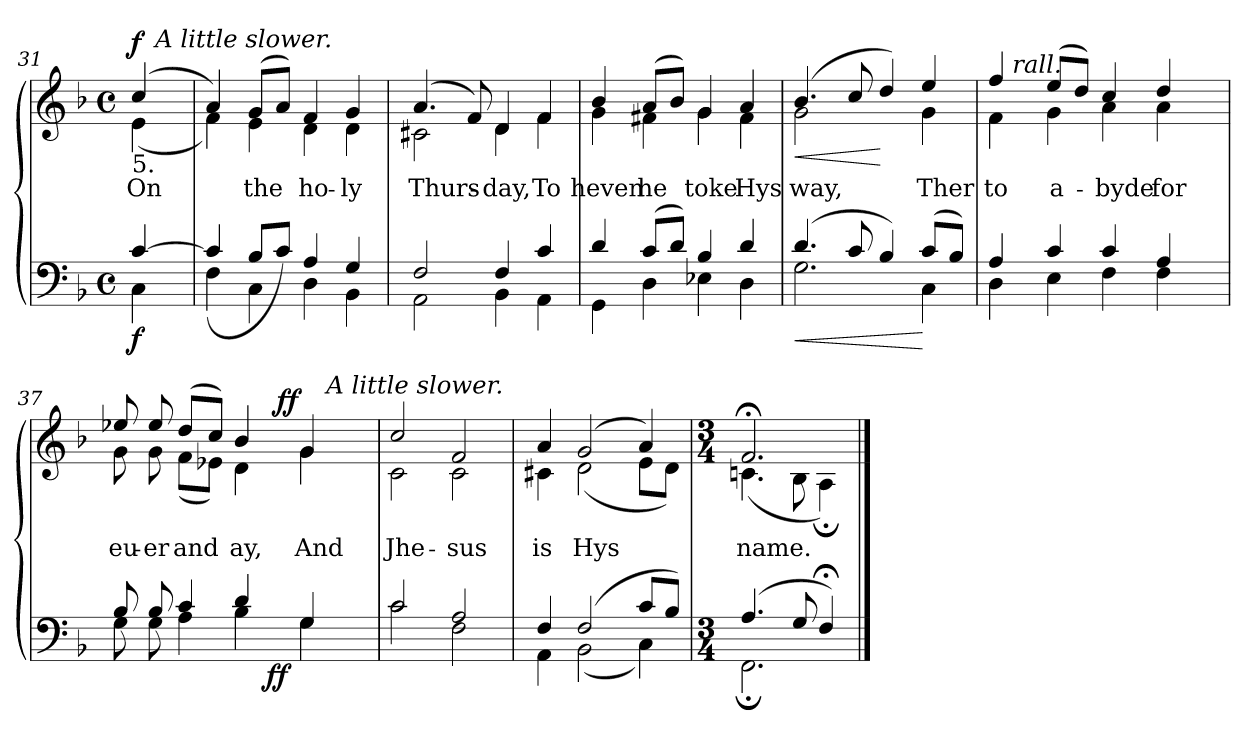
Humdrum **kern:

**kern	**dynam	**kern	**text	**dynam
*part2	*part2	*part1	*part1	*part1
*staff2	*staff2	*staff1	*staff1	*staff1
!!LO:LB:g=z
*clefF4	*	*clefG2	*	*
*k[b-]	*	*k[b-]	*	*
*F:	*	*F:	*	*
*M4/4	*	*M4/4	*	*
*met(c)	*	*met(c)	*	*
=31	=31	=31	=31	=31
*^	*	*^	*	*
!	!	!	!LO:TX:b:t=5.	!	!	!
!	!	!	!	!	!LO:LY:b:color=#000000	!
*	*	*	*	*^	*	*
[4ci/	(4Ci\	f	(4cci/	(4ei\	16.ryy	On	f
!	!	!	!	!	!LO:TX:a:i:t=A little slower.	!	!
.	.	.	.	.	8ryy	.	.
.	.	.	.	.	32ryy	.	.
*	*	*	*	*v	*v	*	*
=32	=32	=32	=32	=32	=32	=32
4ci/]	(4Fi\	.	4ai/)	4fi\)	.	.
!	!	!	!	!	!LO:LY:b:color=#000000	!
8B-i/L	4Ci\	.	(8gi/L	4ei\	the	.
8ci/J)	.	.	8ai/J)	.	.	.
!	!	!	!	!	!LO:LY:b:color=#000000	!
4Ai/	4Di\	.	4fi/	4di\	ho-	.
!	!	!	!	!	!LO:LY:b:color=#000000	!
4Gi/	4BB-i\	.	4gi/	4di\	-ly	.
=33	=33	=33	=33	=33	=33	=33
!	!	!	!	!	!LO:LY:b:color=#000000	!
2Fi/	2AAi\	.	(4.ai/	2c#Xi\	Thurs-	.
.	.	.	8fi/)	.	.	.
!	!	!	!	!	!LO:LY:b:color=#000000	!
4Fi/	4BB-i\	.	4di/	4di\	-day,	.
!	!	!	!	!	!LO:LY:b:color=#000000	!
4ci/	4AAi\	.	4fi/	4fi\	To	.
=34	=34	=34	=34	=34	=34	=34
!	!	!	!	!	!LO:LY:b:color=#000000	!
4di/	4GGi\	.	4b-i/	4gi\	heven	.
!	!	!	!	!	!LO:LY:b:color=#000000	!
(8ci/L	4Di\	.	(8ai/L	4f#Xi\	he	.
8di/J)	.	.	8b-i/J)	.	.	.
!	!	!	!	!	!LO:LY:b:color=#000000	!
4B-i/	4E-Xi\	.	4gi/	4gi\	toke	.
!	!	!	!	!	!LO:LY:b:color=#000000	!
4di/	4Di\	.	4ai/	4f#i\	Hys	.
=35	=35	=35	=35	=35	=35	=35
!	!	!LO:HP:b	!	!	!	!
!	!	!	!	!	!LO:LY:b:color=#000000	!LO:HP:b
(4.di/	2.Gi\	<	(4.b-i/	2gi\	way,	<
8ci/	.	.	8cci/	.	.	.
4B-i/)	.	.	4ddi/)	4ryy	.	[
!	!	!	!	!	!LO:LY:b:color=#000000	!
(8ci/L	4Ci\	[	4eei/	4gi\	Ther	.
8B-i/J)	.	.	.	.	.	.
!!LO:LB:g=z
=36	=36	=36	=36	=36	=36	=36
*	*^	*	*	*	*	*
!	!	!	!	!	!	!LO:LY:b:color=#000000	!
*	*	*	*	*	*^	*	*
4Ai/	4Di\	2.ryy	.	4ffi/	4fi\	16ryy	to	.
.	.	.	.	.	.	256..ryy	.	.
!	!	!	!	!	!	!LO:TX:a:i:t=rall.	!	!
.	.	.	.	.	.	2ryy	.	.
!	!	!	!	!	!	!	!LO:LY:b:color=#000000	!
4ci/	4Ei\	.	.	(8eei/L	4gi\	.	a-	.
.	.	.	.	8ddi/J)	.	.	.	.
!	!	!	!	!	!	!	!LO:LY:b:color=#000000	!
4ci/	4Fi\	.	.	4cci/	4ai\	.	-byde	.
.	.	.	.	.	.	4ryy	.	.
!	!	!	!	!	!	!	!LO:LY:b:color=#000000	!
4Ai/	4Fi\	4ryy	.	4ddi/	4ai\	.	for	.
.	.	.	.	.	.	8ryy	.	.
.	.	.	.	.	.	32ryy	.	.
.	.	.	.	.	.	64ryy	.	.
.	.	.	.	.	.	128ryy	.	.
.	.	.	.	.	.	1024ryy	.	.
*	*	*	*	*	*v	*v	*	*
=37	=37	=37	=37	=37	=37	=37	=37
*	*	*	*	*	*^	*	*
!	!	!	!	!	!	!	!LO:LY:b:color=#000000	!
*	*	*	*	*	*	*^	*	*
8B-i/	8Gi\	2ryy	.	8ee-Xi/	8gi\	2ryy	2..ryy	eu-	.
!	!	!	!	!	!	!	!	!LO:LY:b:color=#000000	!
8B-i/	8Gi\	.	.	8ee-i/	8gi\	.	.	-er	.
!	!	!	!	!	!	!	!	!LO:LY:b:color=#000000	!
4ci/	4Ai\	.	.	(8ddi/L	(8fi\L	.	.	and	.
.	.	.	.	8cci/J)	8e-Xi\J)	.	.	.	.
!	!	!	!	!	!	!	!	!LO:LY:b:color=#000000	!
4di/	4B-i\	8ryy	.	4b-i/	4di\	8ryy	.	ay,	.
.	.	128.ryy	.	.	.	32ryy	.	.	.
.	.	4ryy	ff	.	.	.	.	.	.
.	.	.	.	.	.	512ryy	.	.	.
.	.	.	.	.	.	4ryy	.	.	ff
!	!	!	!	!	!	!	!	!LO:LY:b:color=#000000	!
4Gi/	4Gi\	.	.	4gi/	4gi\	.	.	And	.
!	!	!	!	!	!	!	!LO:TX:a:i:t=A little slower.	!	!
.	.	.	.	.	.	.	8ryy	.	.
.	.	16ryy	.	.	.	.	.	.	.
.	.	.	.	.	.	16ryy	.	.	.
.	.	32ryy	.	.	.	.	.	.	.
.	.	.	.	.	.	64...ryy	.	.	.
.	.	64ryy	.	.	.	.	.	.	.
.	.	256ryy	.	.	.	.	.	.	.
*	*v	*v	*	*	*	*	*	*	*
*	*	*	*	*v	*v	*v	*	*
=38	=38	=38	=38	=38	=38	=38
*	*^	*	*^	*^	*	*
!	!	!	!	!	!	!	!	!LO:LY:b:color=#000000	!
*	*v	*v	*	*	*	*	*	*	*
*	*	*	*	*v	*v	*v	*	*
2ci/	2ci\	.	2cci/	2ci\	Jhe-	.
!	!	!	!	!	!LO:LY:b:color=#000000	!
2Ai/	2Fi\	.	2fi/	2ci\	-sus	.
=39	=39	=39	=39	=39	=39	=39
!	!	!	!	!	!LO:LY:b:color=#000000	!
4Fi/	4AAi\	.	4ai/	4c#Xi\	is	.
!	!	!	!	!	!LO:LY:b:color=#000000	!
(2Fi/	(2BB-i\	.	(2gi/	(2di\	Hys	.
8ci/L	4Ci\)	.	4ai/)	8ei\L	.	.
8B-i/J)	.	.	.	8di\J)	.	.
=40	=40	=40	=40	=40	=40	=40
*M3/4	*	*	*M3/4	*	*	*
!	!	!	!	!	!LO:LY:b:color=#000000	!
(4.Ai/	2.FF;i\	.	2.f;i/	(4.cni\	name.	.
8Gi/	.	.	.	8B-i\	.	.
4F;i/)	.	.	.	4A;i\)	.	.
*v	*v	*	*	*	*	*
*	*	*v	*v	*	*
==	==	==	==	==
*-	*-	*-	*-	*-
